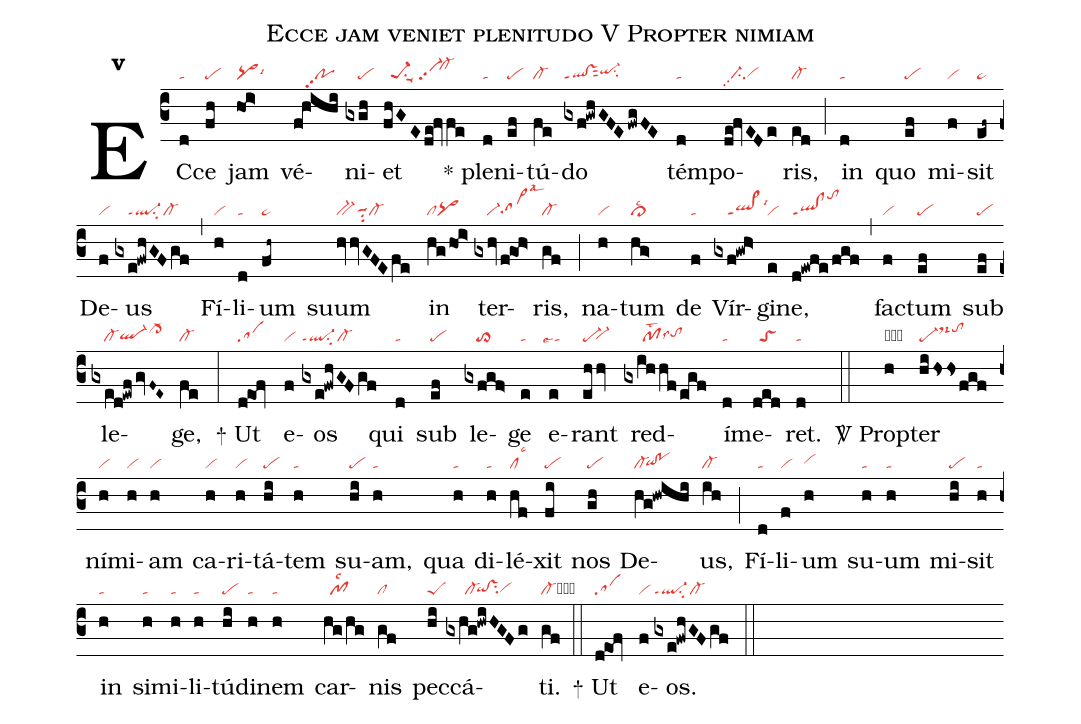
name:Ecce jam veniet plenitudo V Propter nimiam;
office-part:re;
mode:5;
nabc-lines:1;
%%
initial-style: 1;
name: Ecce jam veniet;
mode: 5;
office-part: Responsorium;
annotation: Resp.;
annotation: v;
nabc-lines: 1;
%%
(c3) EC(d|ta)ce(fh|pe) jam(ho!i>|pq>lsi6) vé(f@h@ihi|////popp2)ni(gxgh|////pe)et(fhGEde!fvfe|//pe-1su1suu1/vi-pp2`cl-hj) <sp>*</sp> ple(d|ta)ni(ef|pe)tú(fe|cl-)do(gxf!gwhGFE/fwgFE|ql!vsppt1sut2qi-hhsu2) tém(d|ta)po(de!fvEDe|//ci-pp2vihg)ris,(ed|cl-) (;) in(d|ta) quo(ef|pe) mi(f|vi)sit(ef~|ta>) De(f|vi)us(gxe!fwhGFgf|////ql-ppt1su2cl-) (,) Fí(h|vi)li(d|ta)um(fh~|ta>) suum(hvhvGFEfe|bv-suu1su2cl-) in(hg/ho!i>|clpq>) ter(gxhvf!go!h>|////vi-sa>hglsal3)ris,(gf|cl-) (;) na(h|vi)tum(hg>|cl>lsc2) de(f|ta) Vír(gxf!gwh>|////ql>ppt1lsi6)gi(e|vi)ne,(d!ewfe/fgf|ql!clppt1tohm) (,) fac(f|vi)tum(ef|pe) sub(ef|pe) le(gxed!ewf/gvF~E~|////cl-ql-hgcl->hi)ge,(fe|cl-) (:)
<sp>+</sp> Ut(d!eof|sa) e(f|vi)os(gxe!fwhGFgf|ql-ppt1su2cl-) qui(d|ta) sub(ef|pe) le(gxfgf>|////to>)ge(e|ta) e(e|``talse4)rant(ehhv|pe-``vi-hg) red(gxihhf/egf|//////pflst2lss6tohh)í(d|ta)me(ded|//toS)ret.(d|ta) (::)

<sp>V/</sp> Prop(h|obvi)ter(hi/hssfgf|pe-ds-hjtohj) ní(h|vi)mi(h|vi)am(h|vi) ca(h|vi)ri(h|vi)tá(hi|pe)tem(h|ta) su(hi|pe)am,(h|ta) (,|) qua(h|ta) di(h|ta)lé(hf|cllsc3)xit(fi|pe) nos(gh|pe) De(hg!hwihi|cl-`qihg!pohg)us,(ih|cl-) (;) Fí(d|ta)li(f|vi)um(h|vihh) su(h|ta)um(h|ta) mi(hi|pe)sit(h|ta) in(h|ta) si(h|ta)mi(h|ta)li(h|ta)tú(hi|pe)di(h|ta)nem(h|ta) car(hg/hg|//pf1lsc2)nis(gf|cl) pec(hi|peS)cá(gxhg!hwiHGFg|//////cl-`qihg!vshgsu2vihg)ti.(gf|cl-cb) (::)
<sp>+</sp> Ut(d!eof|sa) e(f|vi)os.(gxe!fwhGFgf|ql-ppt1su2cl-) (::)
